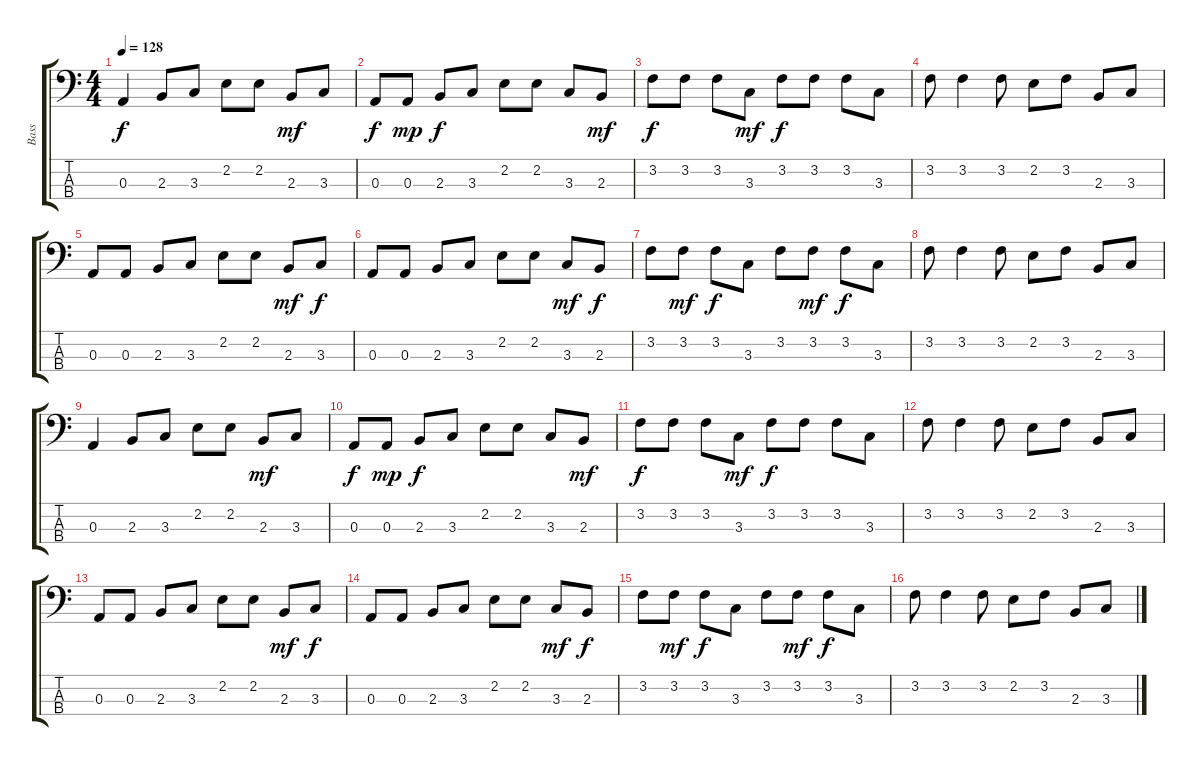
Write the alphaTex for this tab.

\track ("Bass" "Bass") {instrument electricbassfinger}
\staff {score tabs}
\tuning (G2 D2 A1 E1) {hide}
\ts (4 4)
\tempo 128
\clef f4
\ks c
0.3.4{dy f} 2.3.8 3.3.8 2.2.8 2.2.8 2.3.8{dy mf} 3.3.8 |
0.3.8{dy f} 0.3.8{dy mp} 2.3.8{dy f} 3.3.8 2.2.8 2.2.8 3.3.8 2.3.8{dy mf} |
3.2.8{dy f} 3.2.8 3.2.8 3.3.8{dy mf} 3.2.8{dy f} 3.2.8 3.2.8 3.3.8 |
3.2.8 3.2.4 3.2.8 2.2.8 3.2.8 2.3.8 3.3.8 |
0.3.8 0.3.8 2.3.8 3.3.8 2.2.8 2.2.8 2.3.8{dy mf} 3.3.8{dy f} |
0.3.8 0.3.8 2.3.8 3.3.8 2.2.8 2.2.8 3.3.8{dy mf} 2.3.8{dy f} |
3.2.8 3.2.8{dy mf} 3.2.8{dy f} 3.3.8 3.2.8 3.2.8{dy mf} 3.2.8{dy f} 3.3.8 |
3.2.8 3.2.4 3.2.8 2.2.8 3.2.8 2.3.8 3.3.8 |
0.3.4 2.3.8 3.3.8 2.2.8 2.2.8 2.3.8{dy mf} 3.3.8 |
0.3.8{dy f} 0.3.8{dy mp} 2.3.8{dy f} 3.3.8 2.2.8 2.2.8 3.3.8 2.3.8{dy mf} |
3.2.8{dy f} 3.2.8 3.2.8 3.3.8{dy mf} 3.2.8{dy f} 3.2.8 3.2.8 3.3.8 |
3.2.8 3.2.4 3.2.8 2.2.8 3.2.8 2.3.8 3.3.8 |
0.3.8 0.3.8 2.3.8 3.3.8 2.2.8 2.2.8 2.3.8{dy mf} 3.3.8{dy f} |
0.3.8 0.3.8 2.3.8 3.3.8 2.2.8 2.2.8 3.3.8{dy mf} 2.3.8{dy f} |
3.2.8 3.2.8{dy mf} 3.2.8{dy f} 3.3.8 3.2.8 3.2.8{dy mf} 3.2.8{dy f} 3.3.8 |
3.2.8 3.2.4 3.2.8 2.2.8 3.2.8 2.3.8 3.3.8
